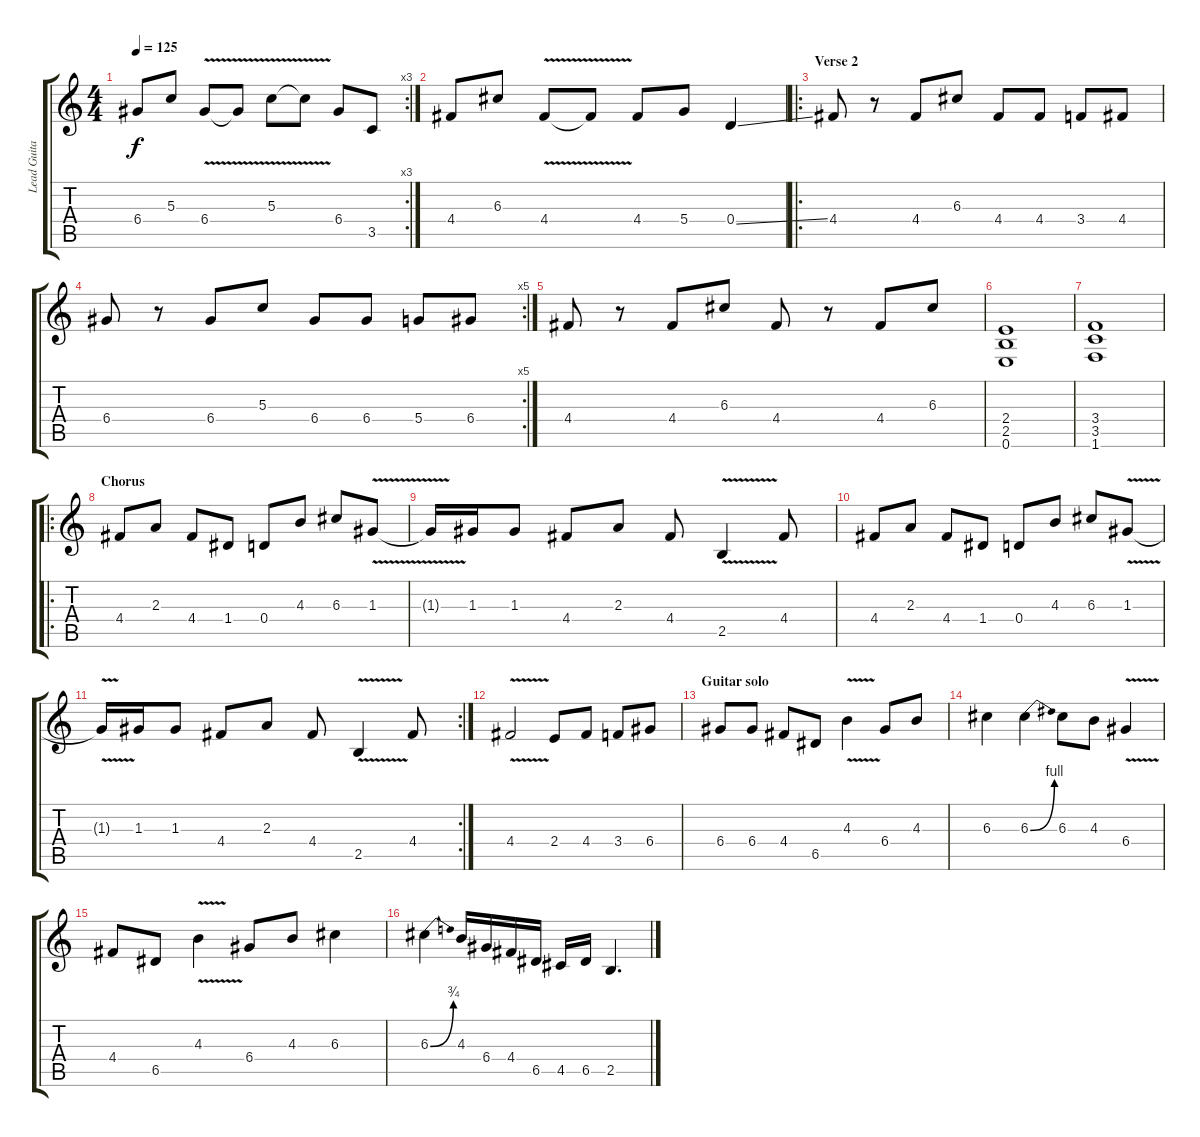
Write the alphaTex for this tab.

\track ("Lead Guitar" "Lead Guita") {instrument distortionguitar}
\staff {score tabs}
\tuning (E4 B3 G3 D3 A2 E2) {hide}
\rc 3
\ts (4 4)
\tempo 125
\clef g2
\ks c
6.4.8{dy f} 5.3.8 6.4{v}.8 6.4{t}.8 5.3{v}.8 5.3{t}.8 6.4.8 3.5.8 |
4.4.8 6.3.8 4.4{v}.8 4.4{t}.8 4.4.8 5.4.8 0.4{ss}.4 |
\ro
\section ("" "Verse 2")
4.4.8 r.8 4.4.8 6.3.8 4.4.8 4.4.8 3.4.8 4.4.8 |
\rc 5
6.4.8 r.8 6.4.8 5.3.8 6.4.8 6.4.8 5.4.8 6.4.8 |
4.4.8 r.8 4.4.8 6.3.8 4.4.8 r.8 4.4.8 6.3.8 |
(2.4 2.5 0.6).1 |
(3.4 3.5 1.6).1 |
\ro
\section ("" "Chorus")
4.4.8 2.3.8 4.4.8 1.4.8 0.4.8 4.3.8 6.3.8 1.3{v}.8 |
1.3{t}.16 1.3.16 1.3.8 4.4.8 2.3.8 4.4.8 2.5{v}.4 4.4.8 |
4.4.8 2.3.8 4.4.8 1.4.8 0.4.8 4.3.8 6.3.8 1.3{v}.8 |
\rc 2
1.3{t}.16 1.3.16 1.3.8 4.4.8 2.3.8 4.4.8 2.5{v}.4 4.4.8 |
4.4{v}.2 2.4.8 4.4.8 3.4.8 6.4.8 |
\section ("" "Guitar solo")
6.4.8 6.4.8 4.4.8 6.5.8 4.3{v}.4 6.4.8 4.3.8 |
6.3.4 6.3{be (bend 0 0 60 4)}.4 6.3.8 4.3.8 6.4{v}.4 |
4.4.8 6.5.8 4.3{v}.4 6.4.8 4.3.8 6.3.4 |
6.3{be (bend 0 0 60 3)}.4 4.3.16 6.4.16 4.4.16 6.5.16 4.5.16 6.5.16 2.5.4{d}
